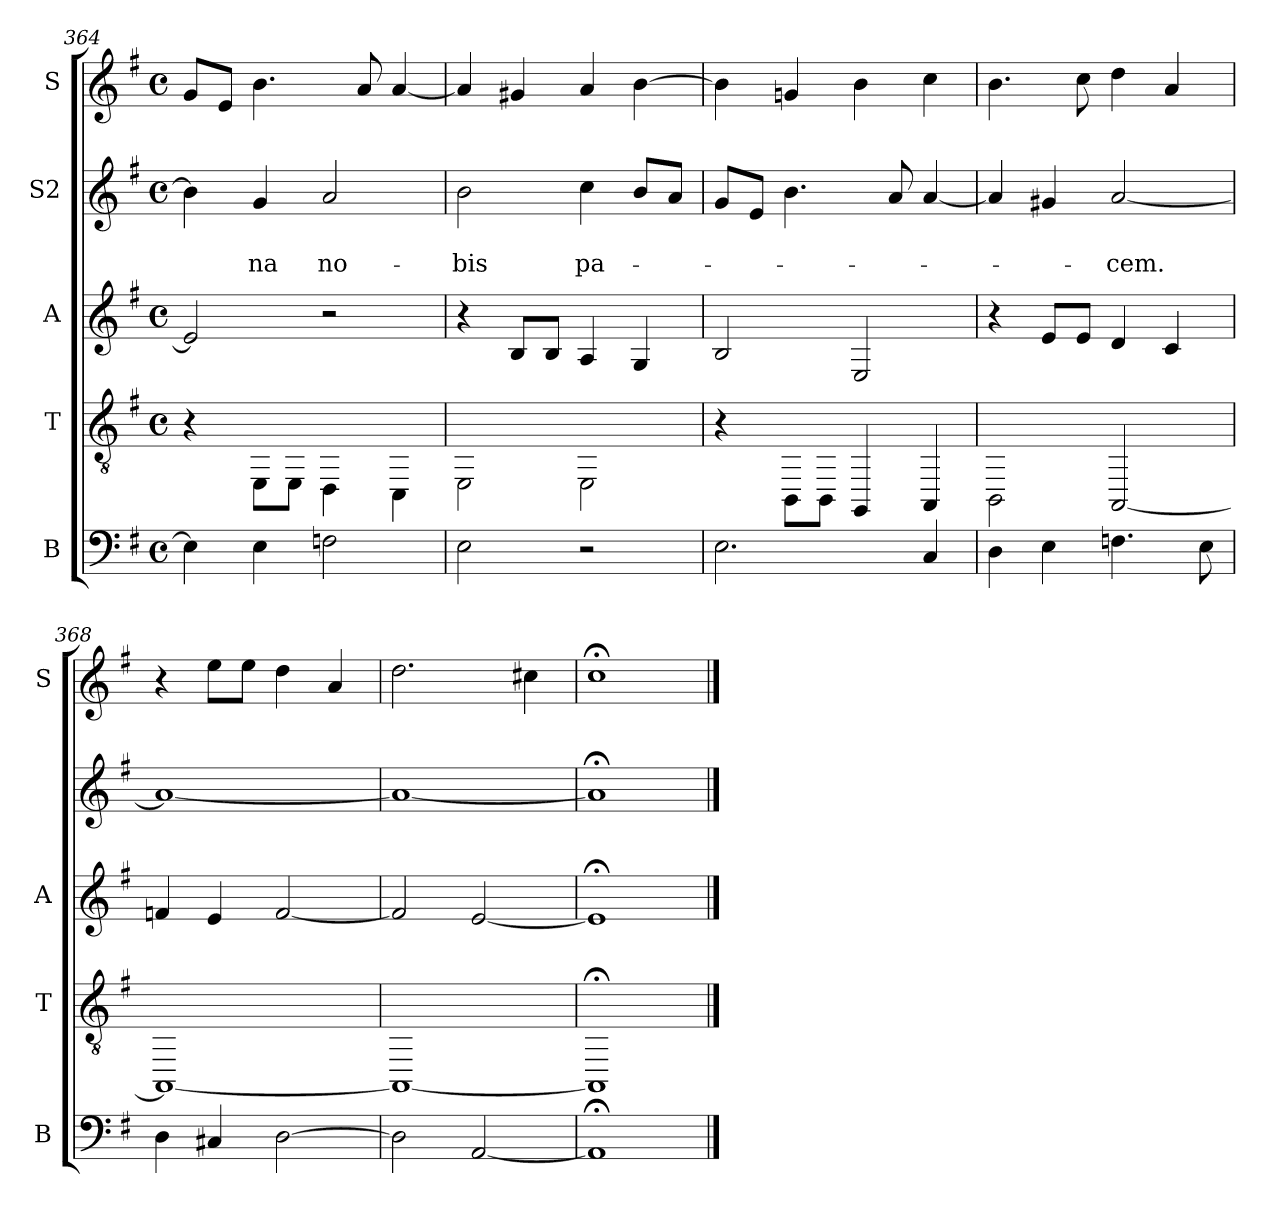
**kern	**kern	**kern	**kern	**text	**text	**kern
*part5	*part4	*part3	*part2	*part2	*part2	*part1
*staff5	*staff4	*staff3	*staff2	*staff2	*staff2	*staff1
*I"B	*I"T	*I"A	*I"S2	*	*	*I"S
*I'B	*I'T	*I'A	*	*	*	*I'S
*clefF4	*clefGv2	*clefG2	*clefG2	*	*	*clefG2
*k[f#]	*k[f#]	*k[f#]	*k[f#]	*	*	*k[f#]
*G:	*G:	*G:	*G:	*	*	*G:
*M4/4	*M4/4	*M4/4	*M4/4	*	*	*M4/4
*met(c)	*met(c)	*met(c)	*met(c)	*	*	*met(c)
=364	=364	=364	=364	=364	=364	=364
4E\]	4r	2e/]	4b\]	.	.	8g/L
.	.	.	.	.	.	8e/J
!	!	!	!	!	!LO:LY:b	!
4E\	8EE\L	.	4g/	.	-na	4.b\
.	8EE\J	.	.	.	.	.
!	!	!	!	!	!LO:LY:b	!
2Fn\	4DD\	2r	2a/	.	no-	.
.	.	.	.	.	.	8a/
.	4CC\	.	.	.	.	[<4a/
!!LO:LB:g=z
=365	=365	=365	=365	=365	=365	=365
!	!	!	!	!	!LO:LY:b	!
2E\	2EE\	4r	2b\	.	-bis	4a/]
.	.	8B/L	.	.	.	4g#X/
.	.	8B/J	.	.	.	.
!	!	!	!	!	!LO:LY:b	!
2r	2EE\	4A/	4cc\	.	pa-	4a/
.	.	4G/	8b/L	.	.	[>4b\
.	.	.	8a/J	.	.	.
=366	=366	=366	=366	=366	=366	=366
2.E\	4r	2B/	8g/L	.	.	4b\]
.	.	.	8e/J	.	.	.
.	8BBB\L	.	4.b\	.	.	4gn/
.	8BBB\J	.	.	.	.	.
.	4GGG/	2E/	.	.	.	4b\
.	.	.	8a/	.	.	.
4C/	4AAA/	.	[<4a/	.	.	4cc\
=367	=367	=367	=367	=367	=367	=367
4D\	2BBB\	4r	4a/]	.	.	4.b\
4E\	.	8e/L	4g#X/	.	.	.
.	.	8e/J	.	.	.	8cc\
!	!	!	!	!	!LO:LY:b	!
4.Fn\	[<2AAA/	4d/	[<2a/	.	-cem.	4dd\
.	.	4c/	.	.	.	4a/
8E\	.	.	.	.	.	.
=368	=368	=368	=368	=368	=368	=368
4D\	1AAA_	4fn/	1a_	.	.	4r
4C#X/	.	4e/	.	.	.	8ee\L
.	.	.	.	.	.	8ee\J
[>2D\	.	[<2f/	.	.	.	4dd\
.	.	.	.	.	.	4a/
=369	=369	=369	=369	=369	=369	=369
2D\]	1AAA_	2f/]	1a_	.	.	2.dd\
[<2AA/	.	[<2e/	.	.	.	.
.	.	.	.	.	.	4cc#X\
=370	=370	=370	=370	=370	=370	=370
1AA;]	1AAA;]	1e;]	1a;]	.	.	1cc;<
==	==	==	==	==	==	==
*-	*-	*-	*-	*-	*-	*-
